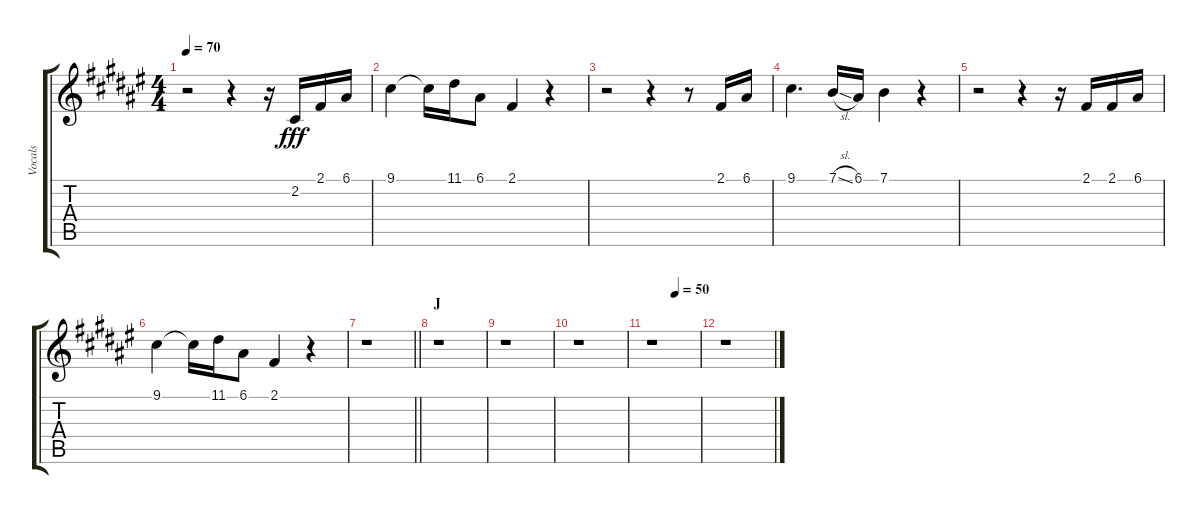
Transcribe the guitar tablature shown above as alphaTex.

\track ("Vocals" "Vocals") {instrument voiceoohs}
\staff {score tabs}
\tuning (E4 B3 G3 D3 A2 E2) {hide}
\ts (4 4)
\tempo 70
\clef g2
\ks f#
r.2{dy fff} r.4 r.16 2.2.16 2.1.16 6.1.16 |
9.1.4 9.1{t}.16 11.1.16 6.1.8 2.1.4 r.4 |
r.2 r.4 r.8 2.1.16 6.1.16 |
9.1.4{d} 7.1{sl}.16 6.1.16 7.1.4 r.4 |
r.2 r.4 r.16 2.1.16 2.1.16 6.1.16 |
9.1.4 9.1{t}.16 11.1.16 6.1.8 2.1.4 r.4 |
\barLineRight lightlight
r.1 |
\section ("" "J")
r.1 |
r.1 |
r.1 |
\tempo (50 0.5)
r.1 |
r.1
